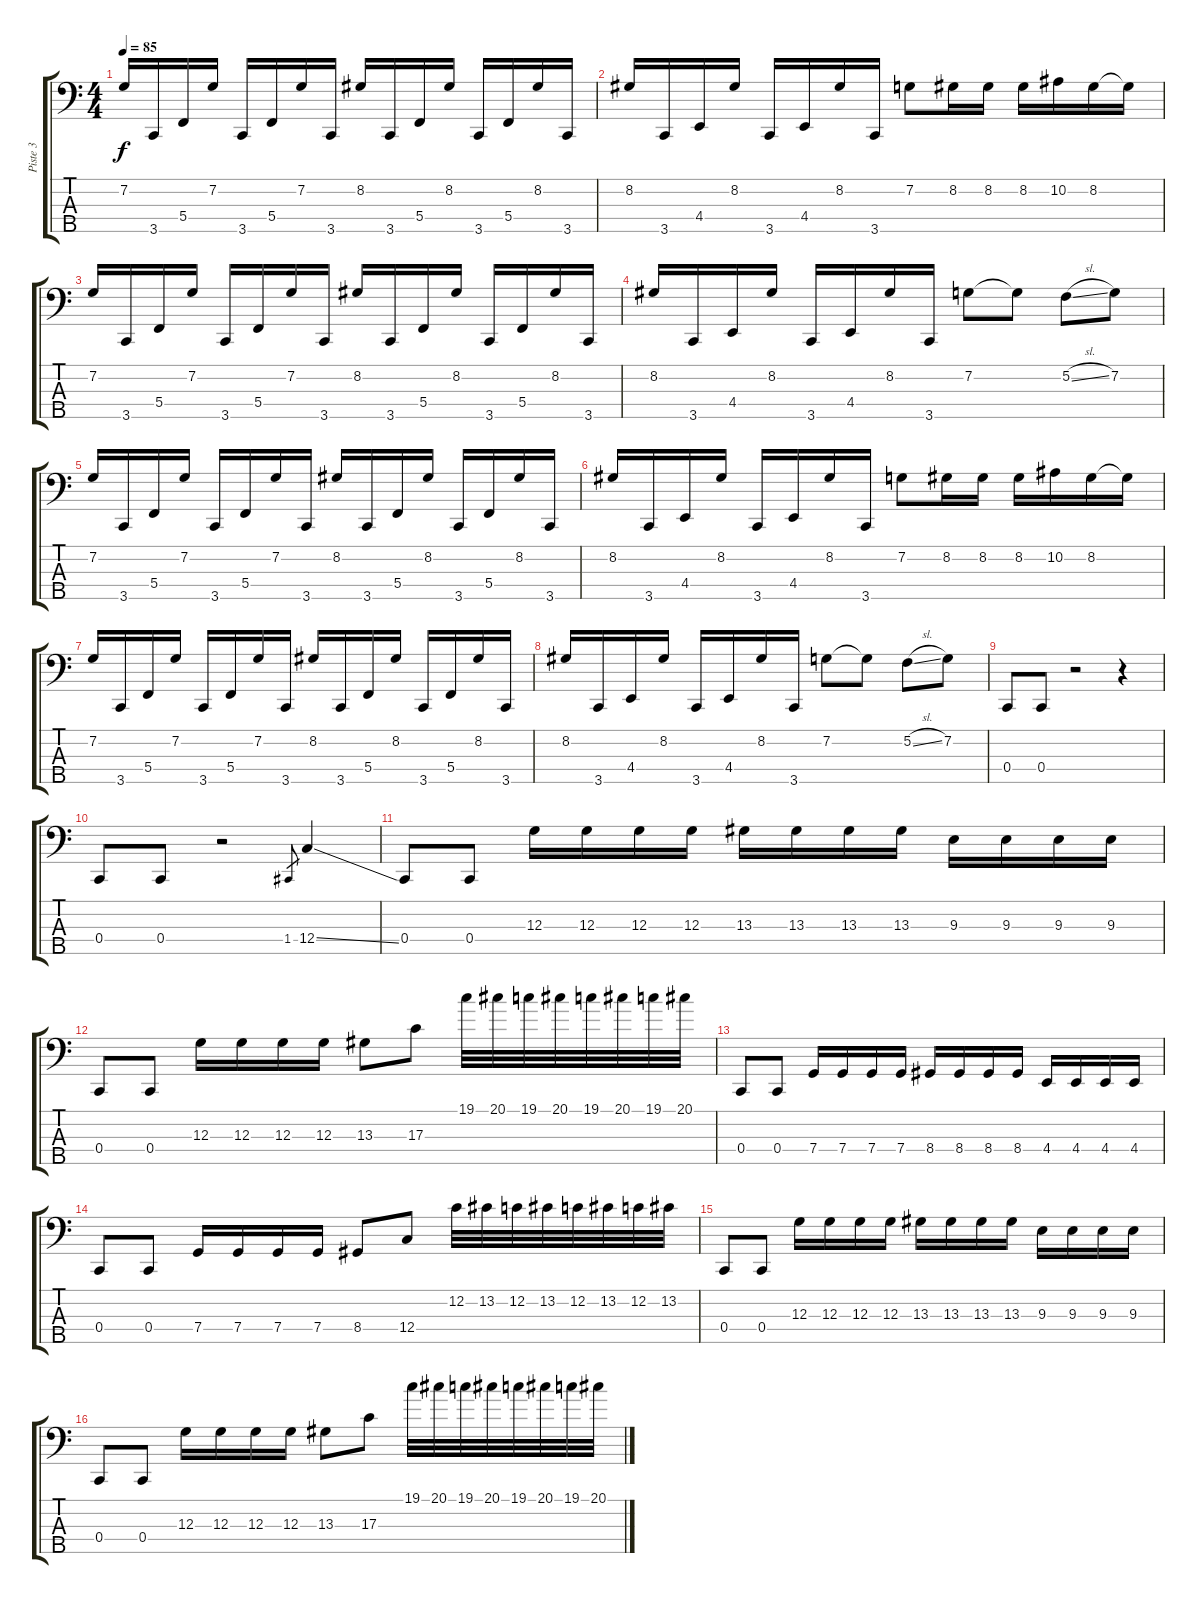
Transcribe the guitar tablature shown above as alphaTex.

\track ("Piste 3" "Piste 3") {instrument fretlessbass}
\staff {score tabs}
\tuning (F2 C2 G1 C1 A0) {hide}
\ts (4 4)
\tempo 85
\clef f4
\ks c
7.2.16{dy f} 3.5.16 5.4.16 7.2.16 3.5.16 5.4.16 7.2.16 3.5.16 8.2.16 3.5.16 5.4.16 8.2.16 3.5.16 5.4.16 8.2.16 3.5.16 |
8.2.16 3.5.16 4.4.16 8.2.16 3.5.16 4.4.16 8.2.16 3.5.16 7.2.8 8.2.16 8.2.16 8.2.16 10.2.16 8.2.16 8.2{t}.16 |
7.2.16 3.5.16 5.4.16 7.2.16 3.5.16 5.4.16 7.2.16 3.5.16 8.2.16 3.5.16 5.4.16 8.2.16 3.5.16 5.4.16 8.2.16 3.5.16 |
8.2.16 3.5.16 4.4.16 8.2.16 3.5.16 4.4.16 8.2.16 3.5.16 7.2.8 7.2{t}.8 5.2{sl}.8 7.2.8 |
7.2.16 3.5.16 5.4.16 7.2.16 3.5.16 5.4.16 7.2.16 3.5.16 8.2.16 3.5.16 5.4.16 8.2.16 3.5.16 5.4.16 8.2.16 3.5.16 |
8.2.16 3.5.16 4.4.16 8.2.16 3.5.16 4.4.16 8.2.16 3.5.16 7.2.8 8.2.16 8.2.16 8.2.16 10.2.16 8.2.16 8.2{t}.16 |
7.2.16 3.5.16 5.4.16 7.2.16 3.5.16 5.4.16 7.2.16 3.5.16 8.2.16 3.5.16 5.4.16 8.2.16 3.5.16 5.4.16 8.2.16 3.5.16 |
8.2.16 3.5.16 4.4.16 8.2.16 3.5.16 4.4.16 8.2.16 3.5.16 7.2.8 7.2{t}.8 5.2{sl}.8 7.2.8 |
0.4.8 0.4.8 r.2 r.4 |
0.4.8 0.4.8 r.2 1.4.8{gr} 12.4{ss}.4 |
0.4.8 0.4.8 12.3.16 12.3.16 12.3.16 12.3.16 13.3.16 13.3.16 13.3.16 13.3.16 9.3.16 9.3.16 9.3.16 9.3.16 |
0.4.8 0.4.8 12.3.16 12.3.16 12.3.16 12.3.16 13.3.8 17.3.8 19.1.32 20.1.32 19.1.32 20.1.32 19.1.32 20.1.32 19.1.32 20.1.32 |
0.4.8 0.4.8 7.4.16 7.4.16 7.4.16 7.4.16 8.4.16 8.4.16 8.4.16 8.4.16 4.4.16 4.4.16 4.4.16 4.4.16 |
0.4.8 0.4.8 7.4.16 7.4.16 7.4.16 7.4.16 8.4.8 12.4.8 12.2.32 13.2.32 12.2.32 13.2.32 12.2.32 13.2.32 12.2.32 13.2.32 |
0.4.8 0.4.8 12.3.16 12.3.16 12.3.16 12.3.16 13.3.16 13.3.16 13.3.16 13.3.16 9.3.16 9.3.16 9.3.16 9.3.16 |
0.4.8 0.4.8 12.3.16 12.3.16 12.3.16 12.3.16 13.3.8 17.3.8 19.1.32 20.1.32 19.1.32 20.1.32 19.1.32 20.1.32 19.1.32 20.1.32
